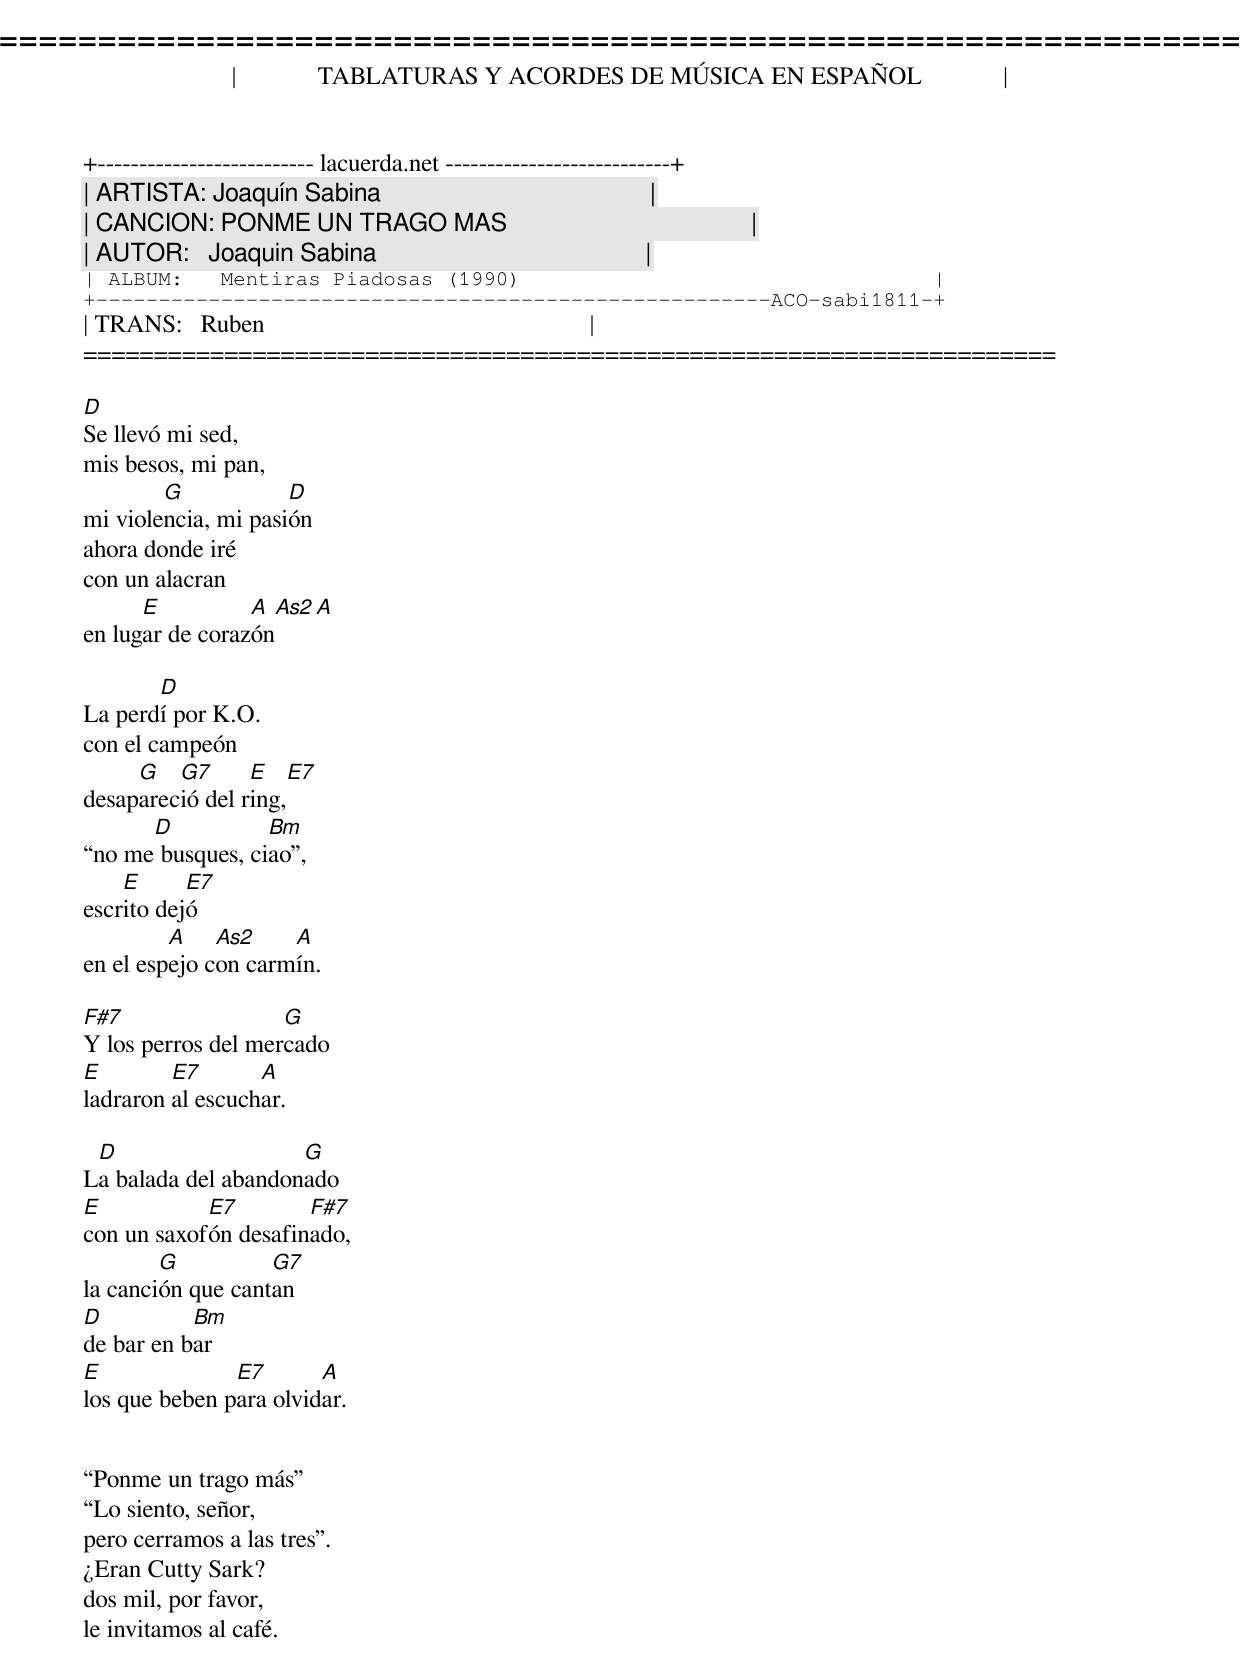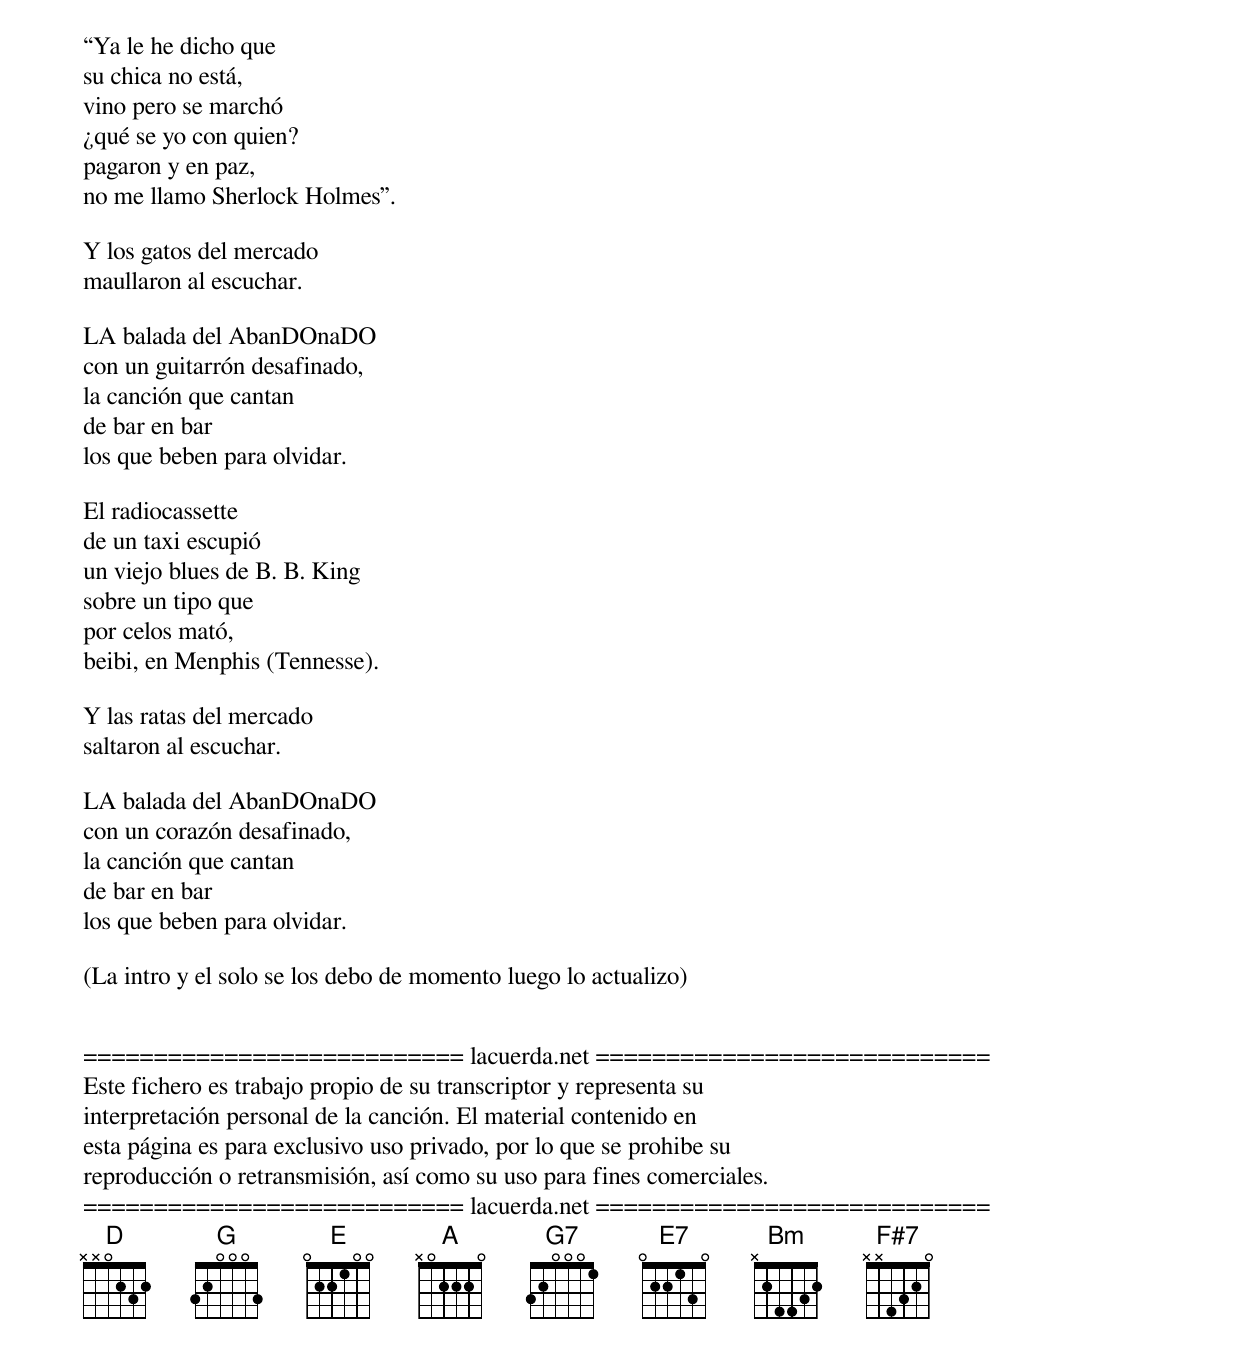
=====================================================================
|             TABLATURAS Y ACORDES DE MÚSICA EN ESPAÑOL             |
+-------------------------- lacuerda.net ---------------------------+
| ARTISTA: Joaquín Sabina                                           |
| CANCION: PONME UN TRAGO MAS                                       |
| AUTOR:   Joaquin Sabina                                           |
| ALBUM:   Mentiras Piadosas (1990)                                 |
+------------------------------------------------------ACO-sabi1811-+
| TRANS:   Ruben                                                    |
=====================================================================

D
Se llevó mi sed,
mis besos, mi pan,
        G            D
mi violencia, mi pasión
ahora donde iré
con un alacran
      E          A  As2  A
en lugar de corazón

       D
La perdí por K.O.
con el campeón
     G   G7      E   E7
desapareció del ring,
      D           Bm
no me busques, ciao,
    E      E7
escrito dejó
         A    As2    A
en el espejo con carmín.

F#7                 G
Y los perros del mercado
E        E7       A
ladraron al escuchar.

 D                   G
La balada del abandonado
E           E7        F#7
con un saxofón desafinado,
        G          G7
la canción que cantan
D          Bm
de bar en bar
E              E7       A
los que beben para olvidar.


Ponme un trago más
Lo siento, señor,
pero cerramos a las tres.
¿Eran Cutty Sark?
dos mil, por favor,
le invitamos al café.

Ya le he dicho que
su chica no está,
vino pero se marchó
¿qué se yo con quien?
pagaron y en paz,
no me llamo Sherlock Holmes.

Y los gatos del mercado
maullaron al escuchar.

LA balada del AbanDOnaDO
con un guitarrón desafinado,
la canción que cantan
de bar en bar
los que beben para olvidar.

El radiocassette
de un taxi escupió
un viejo blues de B. B. King
sobre un tipo que
por celos mató,
beibi, en Menphis (Tennesse).

Y las ratas del mercado
saltaron al escuchar.

LA balada del AbanDOnaDO
con un corazón desafinado,
la canción que cantan
de bar en bar
los que beben para olvidar.

(La intro y el solo se los debo de momento luego lo actualizo)


=========================== lacuerda.net ============================
Este fichero es trabajo propio de su transcriptor y representa su
interpretación personal de la canción. El material contenido en
esta página es para exclusivo uso privado, por lo que se prohibe su
reproducción o retransmisión, así como su uso para fines comerciales.
=========================== lacuerda.net ============================
